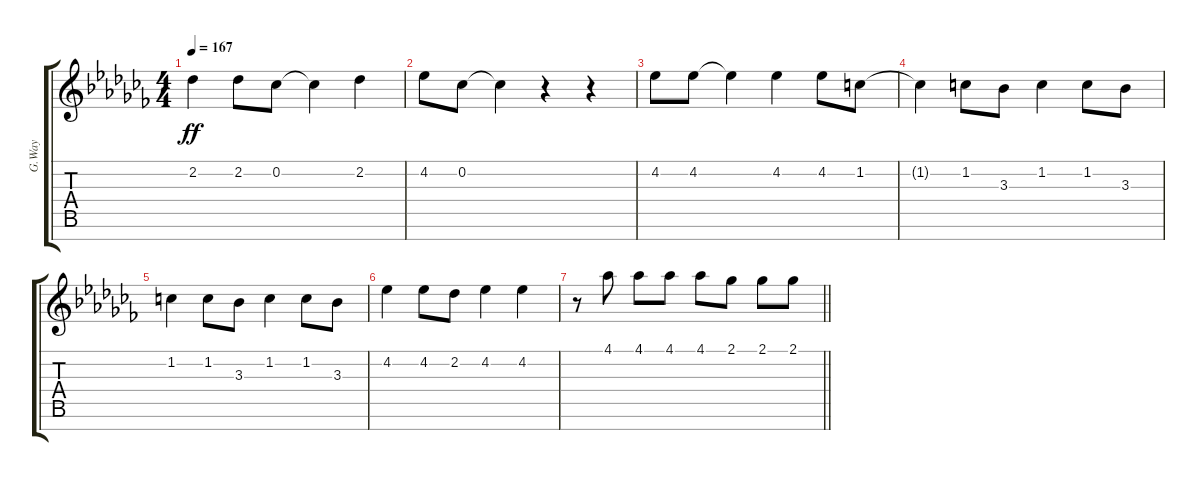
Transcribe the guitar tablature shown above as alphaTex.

\track ("G.Way" "G.Way") {instrument distortionguitar}
\staff {score tabs}
\tuning (E4 B3 G3 D3 A2 E2 B1) {hide}
\ts (4 4)
\tempo 167
\clef g2
\ks abminor
2.2.4{dy ff} 2.2.8 0.2.8 0.2{t}.4 2.2.4 |
4.2.8 0.2.8 0.2{t}.4 r.4 r.4 |
4.2.8 4.2.8 4.2{t}.4 4.2.4 4.2.8 1.2.8 |
1.2{t}.4 1.2.8 3.3.8 1.2.4 1.2.8 3.3.8 |
1.2.4 1.2.8 3.3.8 1.2.4 1.2.8 3.3.8 |
4.2.4 4.2.8 2.2.8 4.2.4 4.2.4 |
\barLineRight lightlight
r.8 4.1.8 4.1.8 4.1.8 4.1.8 2.1.8 2.1.8 2.1.8
